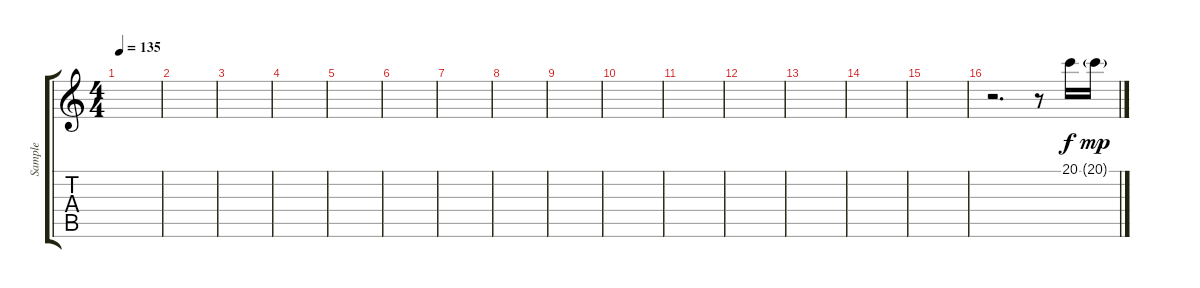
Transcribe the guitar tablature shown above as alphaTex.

\track ("Sample" "Sample") {instrument choiraahs}
\staff {score tabs}
\tuning (E4 B3 G3 D3 A2 E2) {hide}
\ts (4 4)
\tempo 135
\clef g2
\ks c
|
|
|
|
|
|
|
|
|
|
|
|
|
|
|
r.2{d volume 7 instrument gunshot} r.8 20.1.16 20.1{g}.16{dy mp}
